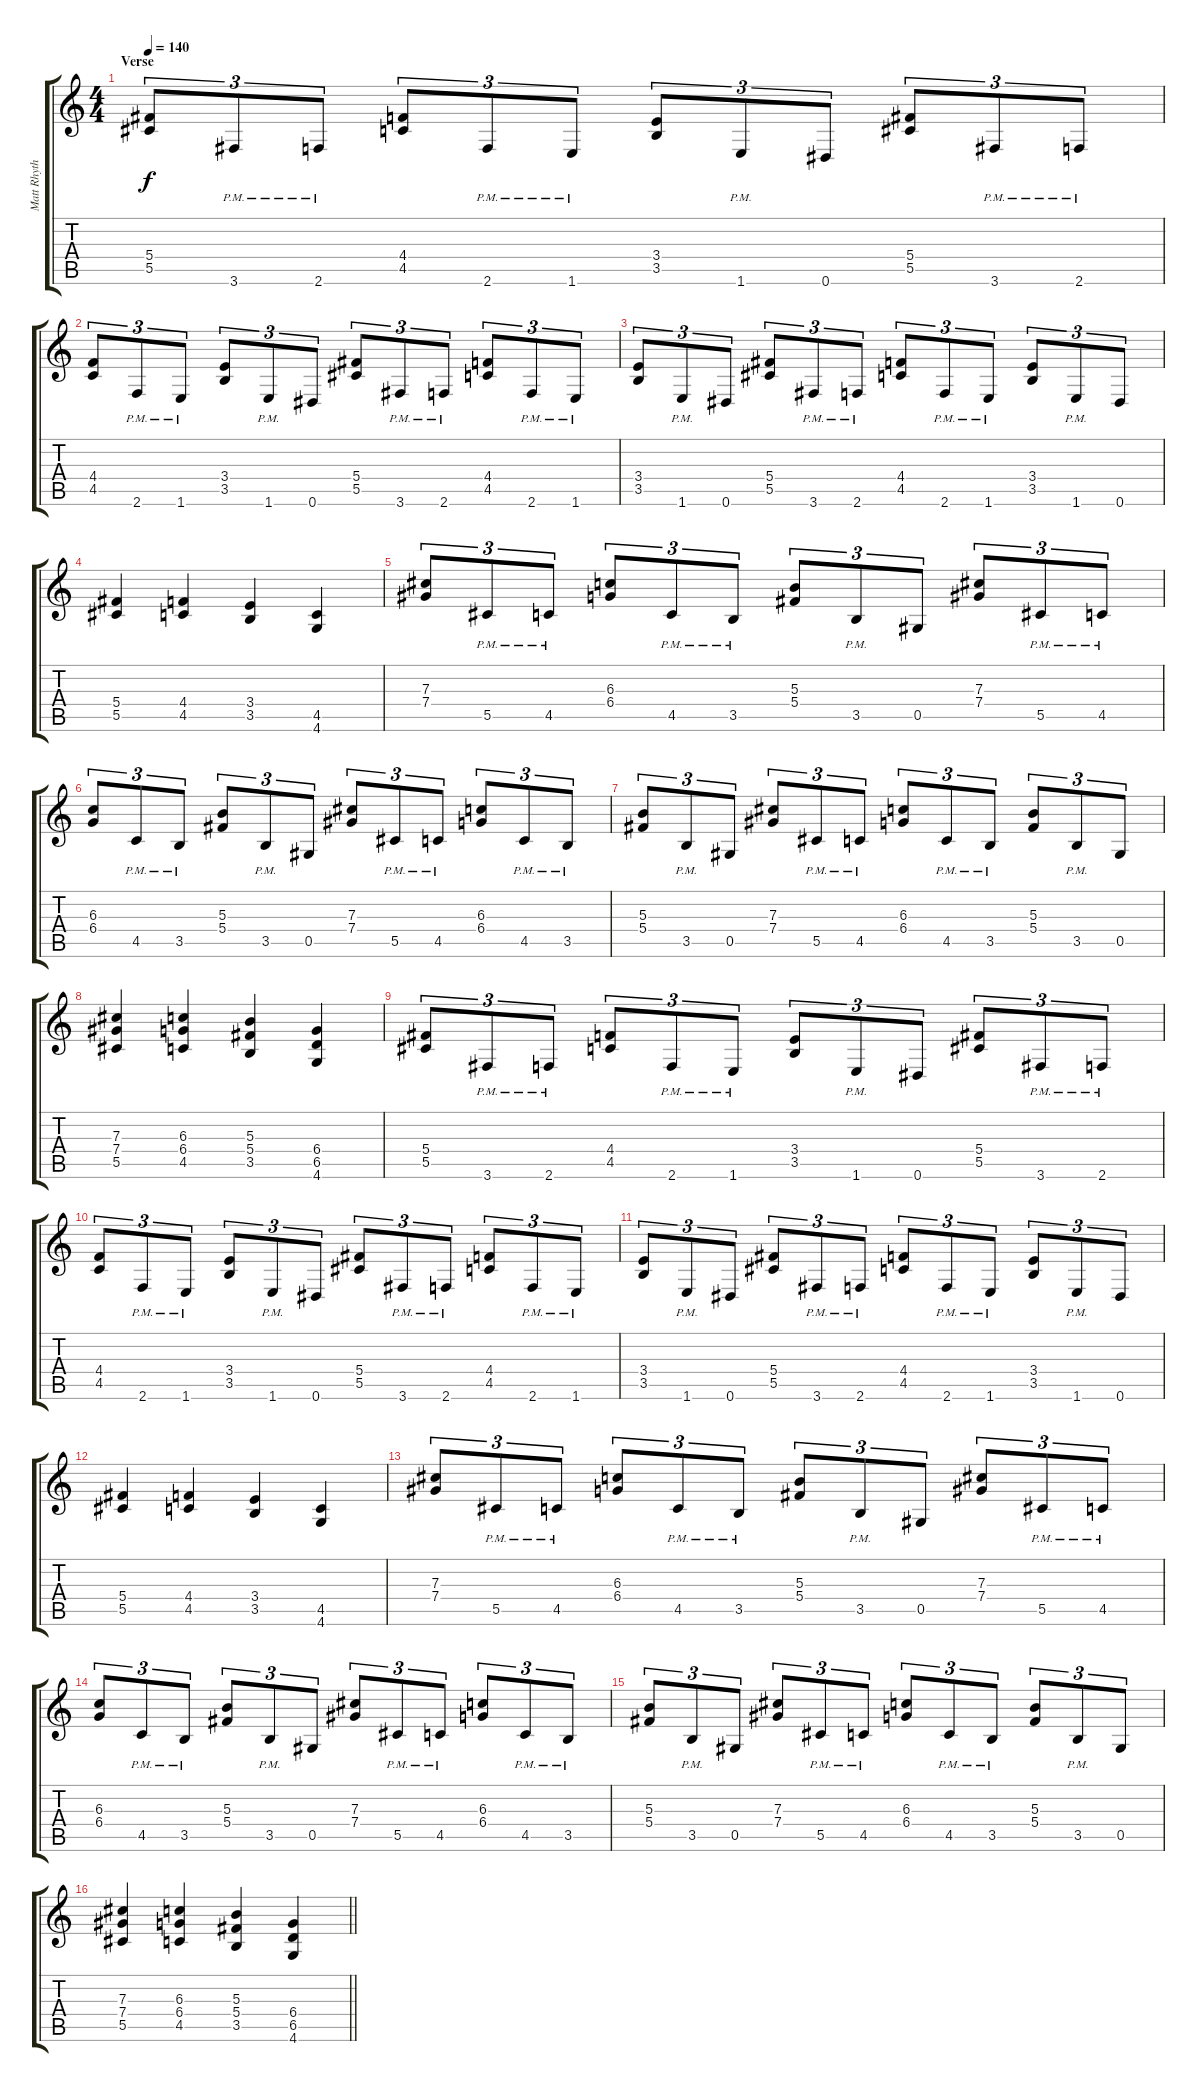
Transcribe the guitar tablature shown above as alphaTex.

\track ("Matt Rhythm" "Matt Rhyth") {instrument distortionguitar}
\staff {score tabs}
\tuning (Eb4 Bb3 Gb3 Db3 Ab2 Eb2) {hide}
\ts (4 4)
\section ("" "Verse")
\tempo 140
\clef g2
\ks c
(5.4 5.5).8{tu (3 2) dy f} 3.6{pm}.8{tu (3 2)} 2.6{pm}.8{tu (3 2)} (4.4 4.5).8{tu (3 2)} 2.6{pm}.8{tu (3 2)} 1.6{pm}.8{tu (3 2)} (3.4 3.5).8{tu (3 2)} 1.6{pm}.8{tu (3 2)} 0.6.8{tu (3 2)} (5.4 5.5).8{tu (3 2)} 3.6{pm}.8{tu (3 2)} 2.6{pm}.8{tu (3 2)} |
(4.4 4.5).8{tu (3 2)} 2.6{pm}.8{tu (3 2)} 1.6{pm}.8{tu (3 2)} (3.4 3.5).8{tu (3 2)} 1.6{pm}.8{tu (3 2)} 0.6.8{tu (3 2)} (5.4 5.5).8{tu (3 2)} 3.6{pm}.8{tu (3 2)} 2.6{pm}.8{tu (3 2)} (4.4 4.5).8{tu (3 2)} 2.6{pm}.8{tu (3 2)} 1.6{pm}.8{tu (3 2)} |
(3.4 3.5).8{tu (3 2)} 1.6{pm}.8{tu (3 2)} 0.6.8{tu (3 2)} (5.4 5.5).8{tu (3 2)} 3.6{pm}.8{tu (3 2)} 2.6{pm}.8{tu (3 2)} (4.4 4.5).8{tu (3 2)} 2.6{pm}.8{tu (3 2)} 1.6{pm}.8{tu (3 2)} (3.4 3.5).8{tu (3 2)} 1.6{pm}.8{tu (3 2)} 0.6.8{tu (3 2)} |
(5.4 5.5).4 (4.4 4.5).4 (3.4 3.5).4 (4.5 4.6).4 |
(7.3 7.4).8{tu (3 2)} 5.5{pm}.8{tu (3 2)} 4.5{pm}.8{tu (3 2)} (6.3 6.4).8{tu (3 2)} 4.5{pm}.8{tu (3 2)} 3.5{pm}.8{tu (3 2)} (5.3 5.4).8{tu (3 2)} 3.5{pm}.8{tu (3 2)} 0.5.8{tu (3 2)} (7.3 7.4).8{tu (3 2)} 5.5{pm}.8{tu (3 2)} 4.5{pm}.8{tu (3 2)} |
(6.3 6.4).8{tu (3 2)} 4.5{pm}.8{tu (3 2)} 3.5{pm}.8{tu (3 2)} (5.3 5.4).8{tu (3 2)} 3.5{pm}.8{tu (3 2)} 0.5.8{tu (3 2)} (7.3 7.4).8{tu (3 2)} 5.5{pm}.8{tu (3 2)} 4.5{pm}.8{tu (3 2)} (6.3 6.4).8{tu (3 2)} 4.5{pm}.8{tu (3 2)} 3.5{pm}.8{tu (3 2)} |
(5.3 5.4).8{tu (3 2)} 3.5{pm}.8{tu (3 2)} 0.5.8{tu (3 2)} (7.3 7.4).8{tu (3 2)} 5.5{pm}.8{tu (3 2)} 4.5{pm}.8{tu (3 2)} (6.3 6.4).8{tu (3 2)} 4.5{pm}.8{tu (3 2)} 3.5{pm}.8{tu (3 2)} (5.3 5.4).8{tu (3 2)} 3.5{pm}.8{tu (3 2)} 0.5.8{tu (3 2)} |
(7.3 7.4 5.5).4 (6.3 6.4 4.5).4 (5.3 5.4 3.5).4 (6.4 6.5 4.6).4 |
(5.4 5.5).8{tu (3 2)} 3.6{pm}.8{tu (3 2)} 2.6{pm}.8{tu (3 2)} (4.4 4.5).8{tu (3 2)} 2.6{pm}.8{tu (3 2)} 1.6{pm}.8{tu (3 2)} (3.4 3.5).8{tu (3 2)} 1.6{pm}.8{tu (3 2)} 0.6.8{tu (3 2)} (5.4 5.5).8{tu (3 2)} 3.6{pm}.8{tu (3 2)} 2.6{pm}.8{tu (3 2)} |
(4.4 4.5).8{tu (3 2)} 2.6{pm}.8{tu (3 2)} 1.6{pm}.8{tu (3 2)} (3.4 3.5).8{tu (3 2)} 1.6{pm}.8{tu (3 2)} 0.6.8{tu (3 2)} (5.4 5.5).8{tu (3 2)} 3.6{pm}.8{tu (3 2)} 2.6{pm}.8{tu (3 2)} (4.4 4.5).8{tu (3 2)} 2.6{pm}.8{tu (3 2)} 1.6{pm}.8{tu (3 2)} |
(3.4 3.5).8{tu (3 2)} 1.6{pm}.8{tu (3 2)} 0.6.8{tu (3 2)} (5.4 5.5).8{tu (3 2)} 3.6{pm}.8{tu (3 2)} 2.6{pm}.8{tu (3 2)} (4.4 4.5).8{tu (3 2)} 2.6{pm}.8{tu (3 2)} 1.6{pm}.8{tu (3 2)} (3.4 3.5).8{tu (3 2)} 1.6{pm}.8{tu (3 2)} 0.6.8{tu (3 2)} |
(5.4 5.5).4 (4.4 4.5).4 (3.4 3.5).4 (4.5 4.6).4 |
(7.3 7.4).8{tu (3 2)} 5.5{pm}.8{tu (3 2)} 4.5{pm}.8{tu (3 2)} (6.3 6.4).8{tu (3 2)} 4.5{pm}.8{tu (3 2)} 3.5{pm}.8{tu (3 2)} (5.3 5.4).8{tu (3 2)} 3.5{pm}.8{tu (3 2)} 0.5.8{tu (3 2)} (7.3 7.4).8{tu (3 2)} 5.5{pm}.8{tu (3 2)} 4.5{pm}.8{tu (3 2)} |
(6.3 6.4).8{tu (3 2)} 4.5{pm}.8{tu (3 2)} 3.5{pm}.8{tu (3 2)} (5.3 5.4).8{tu (3 2)} 3.5{pm}.8{tu (3 2)} 0.5.8{tu (3 2)} (7.3 7.4).8{tu (3 2)} 5.5{pm}.8{tu (3 2)} 4.5{pm}.8{tu (3 2)} (6.3 6.4).8{tu (3 2)} 4.5{pm}.8{tu (3 2)} 3.5{pm}.8{tu (3 2)} |
(5.3 5.4).8{tu (3 2)} 3.5{pm}.8{tu (3 2)} 0.5.8{tu (3 2)} (7.3 7.4).8{tu (3 2)} 5.5{pm}.8{tu (3 2)} 4.5{pm}.8{tu (3 2)} (6.3 6.4).8{tu (3 2)} 4.5{pm}.8{tu (3 2)} 3.5{pm}.8{tu (3 2)} (5.3 5.4).8{tu (3 2)} 3.5{pm}.8{tu (3 2)} 0.5.8{tu (3 2)} |
\barLineRight lightlight
(7.3 7.4 5.5).4 (6.3 6.4 4.5).4 (5.3 5.4 3.5).4 (6.4 6.5 4.6).4
